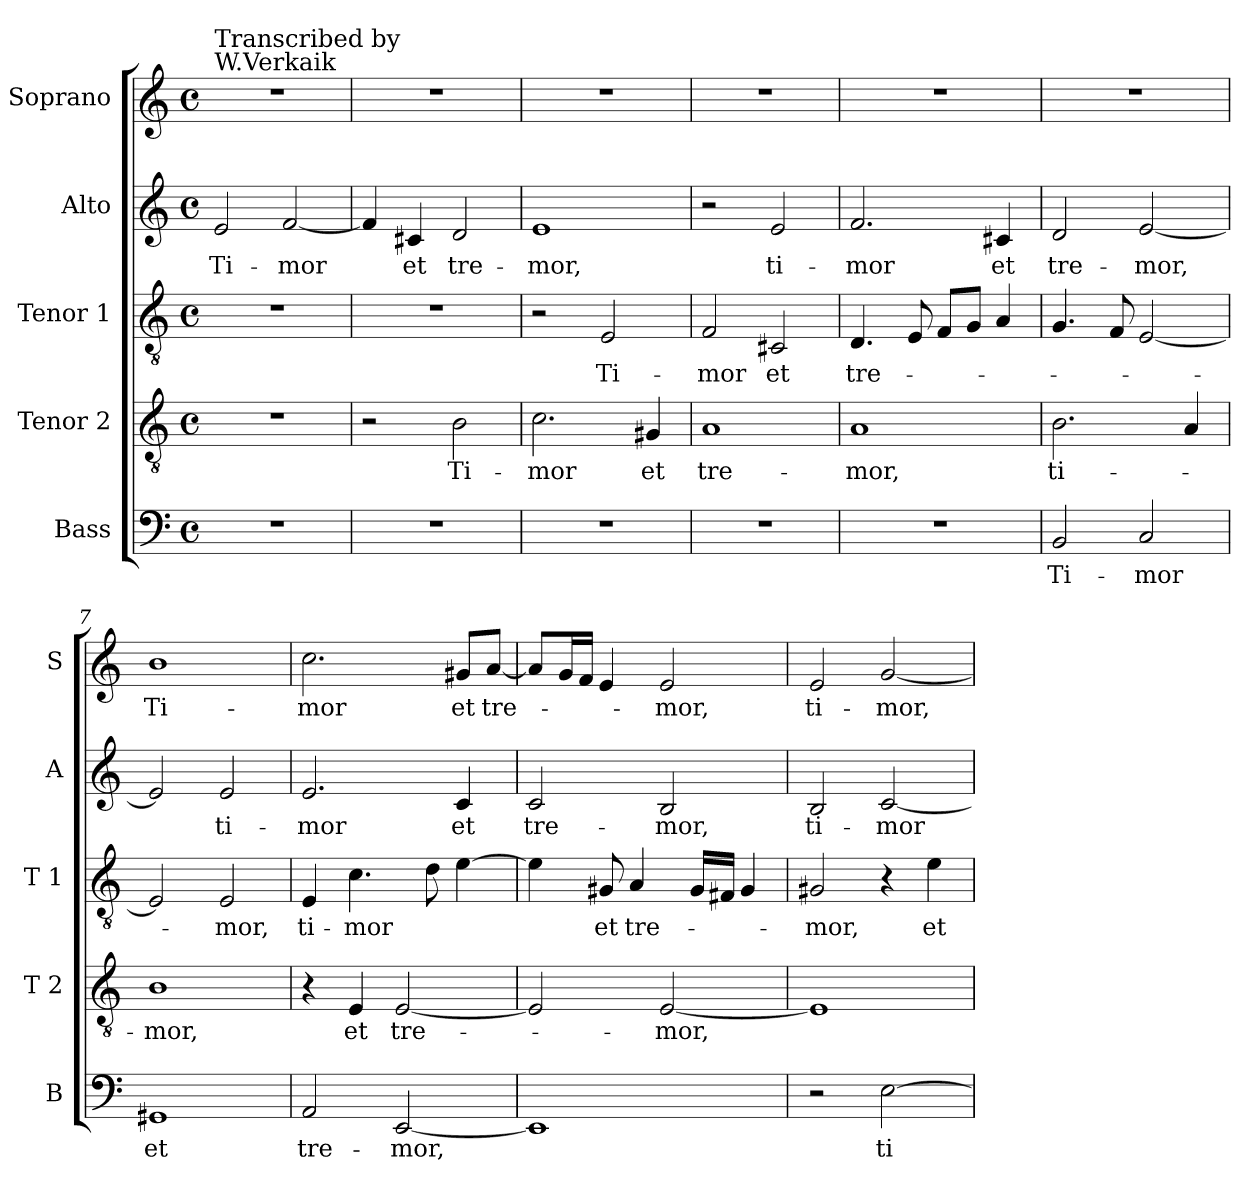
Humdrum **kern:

**kern	**text	**kern	**text	**kern	**text	**kern	**text	**kern	**text
*part5	*part5	*part4	*part4	*part3	*part3	*part2	*part2	*part1	*part1
*staff5	*staff5	*staff4	*staff4	*staff3	*staff3	*staff2	*staff2	*staff1	*staff1
*I"Bass	*	*I"Tenor 2	*	*I"Tenor 1	*	*I"Alto	*	*I"Soprano	*
*I'B	*	*I'T 2	*	*I'T 1	*	*I'A	*	*I'S	*
*clefF4	*	*clefGv2	*	*clefGv2	*	*clefG2	*	*clefG2	*
*k[]	*	*k[]	*	*k[]	*	*k[]	*	*k[]	*
*C:	*	*C:	*	*C:	*	*C:	*	*C:	*
*M4/4	*	*M4/4	*	*M4/4	*	*M4/4	*	*M4/4	*
*met(c)	*	*met(c)	*	*met(c)	*	*met(c)	*	*met(c)	*
=1	=1	=1	=1	=1	=1	=1	=1	=1	=1
!	!	!	!	!	!	!	!	!LO:TX:a:t=Transcribed by\nW.Verkaik	!
1r	.	1r	.	1r	.	2e/	Ti-	1r	.
.	.	.	.	.	.	[2f/	-mor	.	.
=2	=2	=2	=2	=2	=2	=2	=2	=2	=2
1r	.	2r	.	1r	.	4f/]	.	1r	.
.	.	.	.	.	.	4c#X/	et	.	.
.	.	2B\	Ti-	.	.	2d/	tre-	.	.
=3	=3	=3	=3	=3	=3	=3	=3	=3	=3
1r	.	2.c\	-mor	2r	.	1e	-mor,	1r	.
.	.	.	.	2E/	Ti-	.	.	.	.
.	.	4G#X/	et	.	.	.	.	.	.
=4	=4	=4	=4	=4	=4	=4	=4	=4	=4
1r	.	1A	tre-	2F/	-mor	2r	.	1r	.
.	.	.	.	2C#X/	et	2e/	ti-	.	.
=5	=5	=5	=5	=5	=5	=5	=5	=5	=5
1r	.	1A	-mor,	4.D/	tre-	2.f/	-mor	1r	.
.	.	.	.	8E/	.	.	.	.	.
.	.	.	.	8F/L	.	.	.	.	.
.	.	.	.	8G/J	.	.	.	.	.
.	.	.	.	4A/	.	4c#X/	et	.	.
!!LO:LB:g=z
=6	=6	=6	=6	=6	=6	=6	=6	=6	=6
2BB/	Ti-	2.B\	ti-	4.G/	.	2d/	tre-	1r	.
.	.	.	.	8F/	.	.	.	.	.
2C/	-mor	.	.	[2E/	.	[2e/	-mor,	.	.
.	.	4A/	.	.	.	.	.	.	.
=7	=7	=7	=7	=7	=7	=7	=7	=7	=7
1GG#X	et	1B	-mor,	2E/]	.	2e/]	.	1b	Ti-
.	.	.	.	2E/	-mor,	2e/	ti-	.	.
=8	=8	=8	=8	=8	=8	=8	=8	=8	=8
2AA/	tre-	4r	.	4E/	ti-	2.e/	-mor	2.cc\	-mor
.	.	4E/	et	4.c\	-mor	.	.	.	.
[2EE/	-mor,	[2E/	tre-	.	.	.	.	.	.
.	.	.	.	8d\	.	.	.	.	.
.	.	.	.	[4e\	.	4c/	et	8g#X/L	et
.	.	.	.	.	.	.	.	[8a/J	tre-
=9	=9	=9	=9	=9	=9	=9	=9	=9	=9
1EE]	.	2E/]	.	4e\]	.	2c/	tre-	8a/L]	.
.	.	.	.	.	.	.	.	16g/L	.
.	.	.	.	.	.	.	.	16f/JJ	.
.	.	.	.	8G#X/	et	.	.	4e/	.
.	.	.	.	4A/	tre-	.	.	.	.
.	.	[2E/	-mor,	.	.	2B/	-mor,	2e/	-mor,
.	.	.	.	16G#/LL	.	.	.	.	.
.	.	.	.	16F#X/JJ	.	.	.	.	.
.	.	.	.	4G#/	.	.	.	.	.
=10	=10	=10	=10	=10	=10	=10	=10	=10	=10
2r	.	1E]	.	2G#X/	-mor,	2B/	ti-	2e/	ti-
[2E\	ti-	.	.	4r	.	[2c/	-mor	[2g/	-mor,
.	.	.	.	4e\	et	.	.	.	.
=	=	=	=	=	=	=	=	=	=
*-	*-	*-	*-	*-	*-	*-	*-	*-	*-
